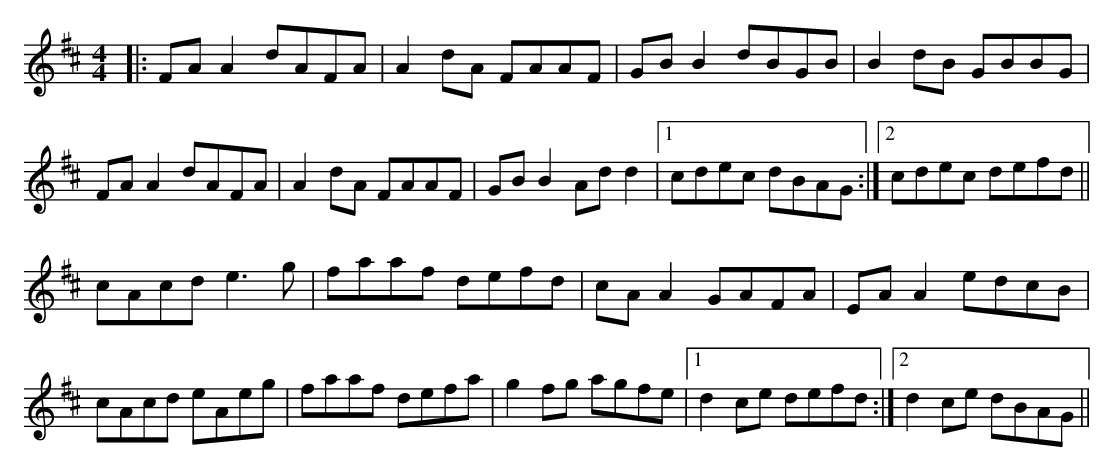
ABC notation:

X:1
M:4/4
K:D
|:FA A2 dAFA|A2 dA FAAF|GB B2 dBGB|B2 dB GBBG|
FA A2 dAFA|A2 dA FAAF|GB B2 Ad d2|1 cdec dBAG:|2 cdec defd||
cAcd e3g|faaf defd|cA A2 GAFA|EA A2 edcB|
cAcd eAeg|faaf defa|g2fg agfe|1 d2ce defd:|2 d2ce dBAG||
